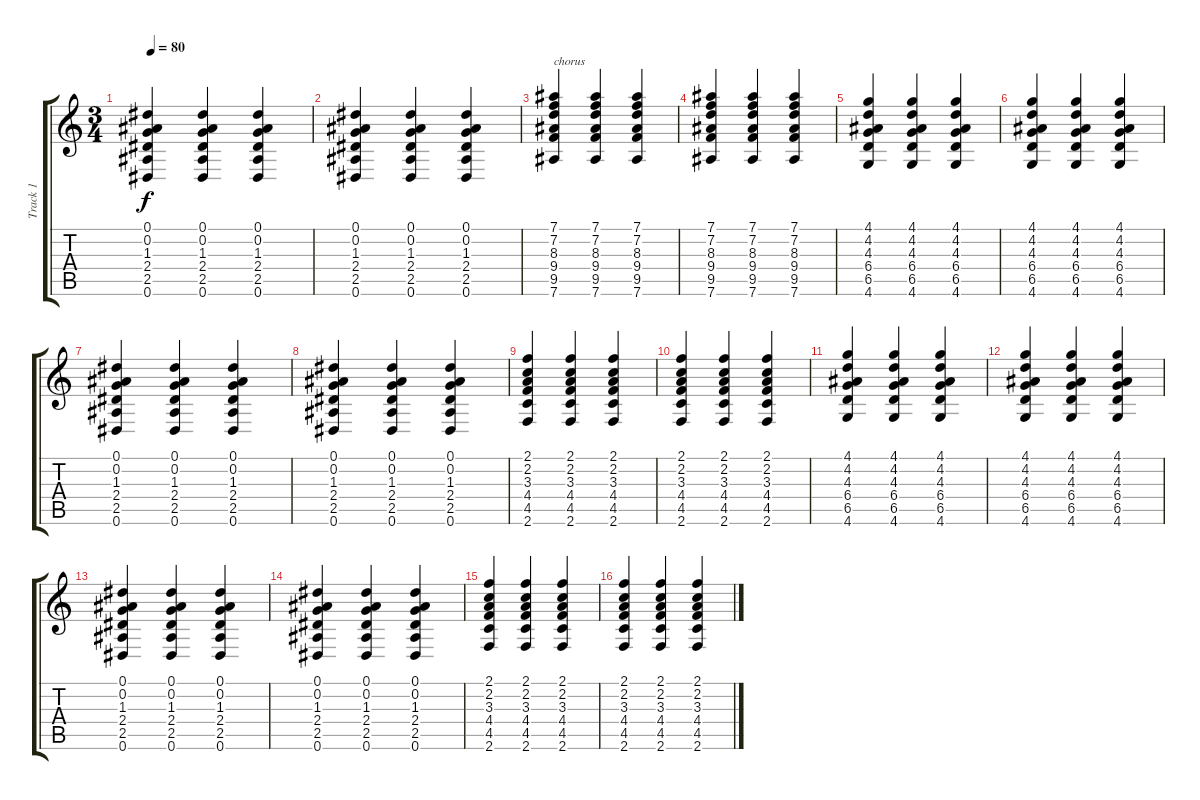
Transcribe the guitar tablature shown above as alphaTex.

\track ("Track 1" "Track 1") {instrument distortionguitar}
\staff {score tabs}
\tuning (Eb4 Bb3 Gb3 Db3 Ab2 Eb2) {hide}
\ts (3 4)
\tempo 80
\clef g2
\ks c
(0.1 0.2 1.3 2.4 2.5 0.6).4{dy f} (0.1 0.2 1.3 2.4 2.5 0.6).4 (0.1 0.2 1.3 2.4 2.5 0.6).4 |
(0.1 0.2 1.3 2.4 2.5 0.6).4 (0.1 0.2 1.3 2.4 2.5 0.6).4 (0.1 0.2 1.3 2.4 2.5 0.6).4 |
(7.1 7.2 8.3 9.4 9.5 7.6).4{txt "chorus"} (7.1 7.2 8.3 9.4 9.5 7.6).4 (7.1 7.2 8.3 9.4 9.5 7.6).4 |
(7.1 7.2 8.3 9.4 9.5 7.6).4 (7.1 7.2 8.3 9.4 9.5 7.6).4 (7.1 7.2 8.3 9.4 9.5 7.6).4 |
(4.1 4.2 4.3 6.4 6.5 4.6).4 (4.1 4.2 4.3 6.4 6.5 4.6).4 (4.1 4.2 4.3 6.4 6.5 4.6).4 |
(4.1 4.2 4.3 6.4 6.5 4.6).4 (4.1 4.2 4.3 6.4 6.5 4.6).4 (4.1 4.2 4.3 6.4 6.5 4.6).4 |
(0.1 0.2 1.3 2.4 2.5 0.6).4 (0.1 0.2 1.3 2.4 2.5 0.6).4 (0.1 0.2 1.3 2.4 2.5 0.6).4 |
(0.1 0.2 1.3 2.4 2.5 0.6).4 (0.1 0.2 1.3 2.4 2.5 0.6).4 (0.1 0.2 1.3 2.4 2.5 0.6).4 |
(2.1 2.2 3.3 4.4 4.5 2.6).4 (2.1 2.2 3.3 4.4 4.5 2.6).4 (2.1 2.2 3.3 4.4 4.5 2.6).4 |
(2.1 2.2 3.3 4.4 4.5 2.6).4 (2.1 2.2 3.3 4.4 4.5 2.6).4 (2.1 2.2 3.3 4.4 4.5 2.6).4 |
(4.1 4.2 4.3 6.4 6.5 4.6).4 (4.1 4.2 4.3 6.4 6.5 4.6).4 (4.1 4.2 4.3 6.4 6.5 4.6).4 |
(4.1 4.2 4.3 6.4 6.5 4.6).4 (4.1 4.2 4.3 6.4 6.5 4.6).4 (4.1 4.2 4.3 6.4 6.5 4.6).4 |
(0.1 0.2 1.3 2.4 2.5 0.6).4 (0.1 0.2 1.3 2.4 2.5 0.6).4 (0.1 0.2 1.3 2.4 2.5 0.6).4 |
(0.1 0.2 1.3 2.4 2.5 0.6).4 (0.1 0.2 1.3 2.4 2.5 0.6).4 (0.1 0.2 1.3 2.4 2.5 0.6).4 |
(2.1 2.2 3.3 4.4 4.5 2.6).4 (2.1 2.2 3.3 4.4 4.5 2.6).4 (2.1 2.2 3.3 4.4 4.5 2.6).4 |
(2.1 2.2 3.3 4.4 4.5 2.6).4 (2.1 2.2 3.3 4.4 4.5 2.6).4 (2.1 2.2 3.3 4.4 4.5 2.6).4
